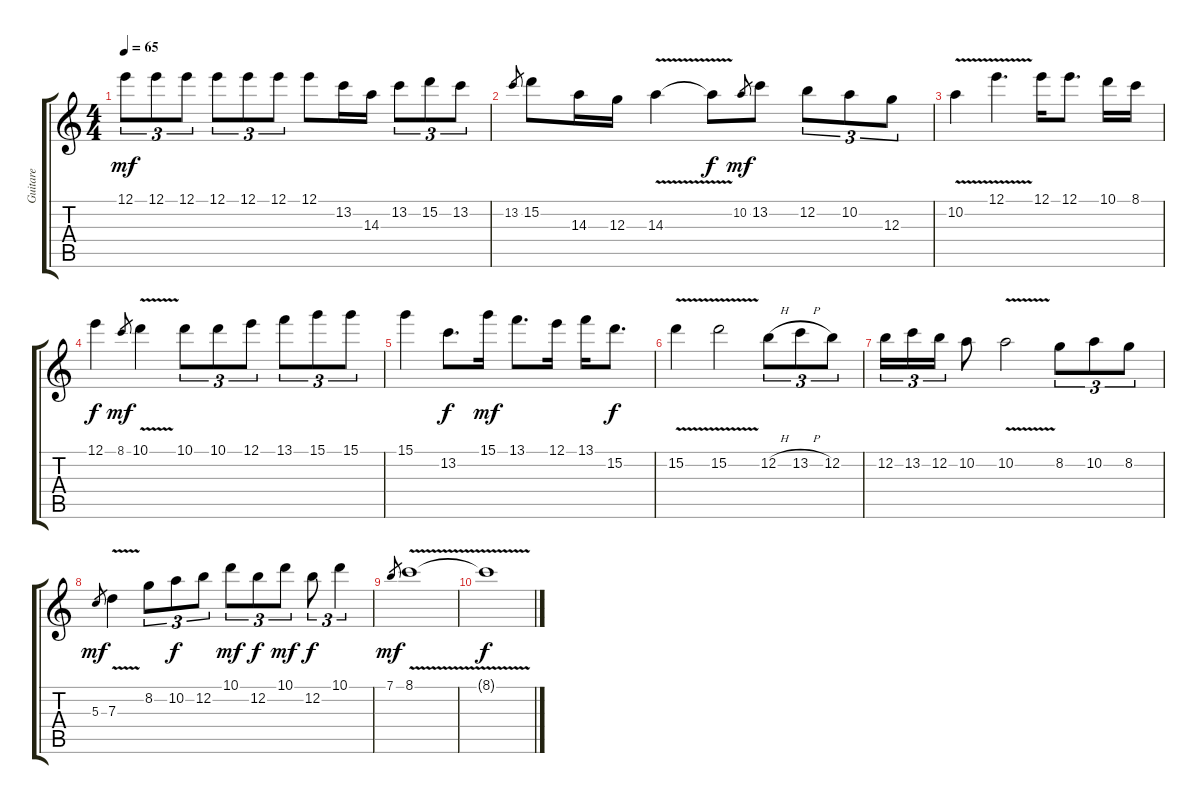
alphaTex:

\track ("Guitare" "Guitare") {instrument acousticguitarsteel}
\staff {score tabs}
\tuning (E4 B3 G3 D3 A2 E2) {hide}
\ts (4 4)
\tempo 65
\clef g2
\ks c
12.1.8{tu (3 2) dy mf} 12.1.8{tu (3 2)} 12.1.8{tu (3 2)} 12.1.8{tu (3 2)} 12.1.8{tu (3 2)} 12.1.8{tu (3 2)} 12.1.8 13.2.16 14.3.16 13.2.8{tu (3 2)} 15.2.8{tu (3 2)} 13.2.8{tu (3 2)} |
13.2.8{gr} 15.2.8 14.3.16 12.3.16 14.3{v}.4 14.3{t}.8{dy f} 10.2.8{gr dy mf} 13.2.8 12.2.8{tu (3 2)} 10.2.8{tu (3 2)} 12.3.8{tu (3 2)} |
10.2{v}.4 12.1{v}.4{d} 12.1.16 12.1.8{d} 10.1.16 8.1.16 |
12.1.4{dy f} 8.1.8{gr dy mf} 10.1{v}.4 10.1.8{tu (3 2)} 10.1.8{tu (3 2)} 12.1.8{tu (3 2)} 13.1.8{tu (3 2)} 15.1.8{tu (3 2)} 15.1.8{tu (3 2)} |
15.1.4 13.2.8{d dy f} 15.1.16{dy mf} 13.1.8{d} 12.1.16 13.1.16 15.2.8{d dy f} |
15.2{v}.4 15.2{v}.2 12.2{h}.8{tu (3 2)} 13.2{h}.8{tu (3 2)} 12.2.8{tu (3 2)} |
12.2.16{tu (3 2)} 13.2.16{tu (3 2)} 12.2.16{tu (3 2)} 10.2.8 10.2{v}.2 8.2.8{tu (3 2)} 10.2.8{tu (3 2)} 8.2.8{tu (3 2)} |
5.3.8{gr dy mf} 7.3{v}.4 8.2.8{tu (3 2)} 10.2.8{tu (3 2) dy f} 12.2.8{tu (3 2)} 10.1.8{tu (3 2) dy mf} 12.2.8{tu (3 2) dy f} 10.1.8{tu (3 2) dy mf} 12.2.8{tu (3 2) dy f} 10.1.4{tu (3 2)} |
7.1.8{gr dy mf} 8.1{v}.1 |
8.1{t}.1{dy f}
